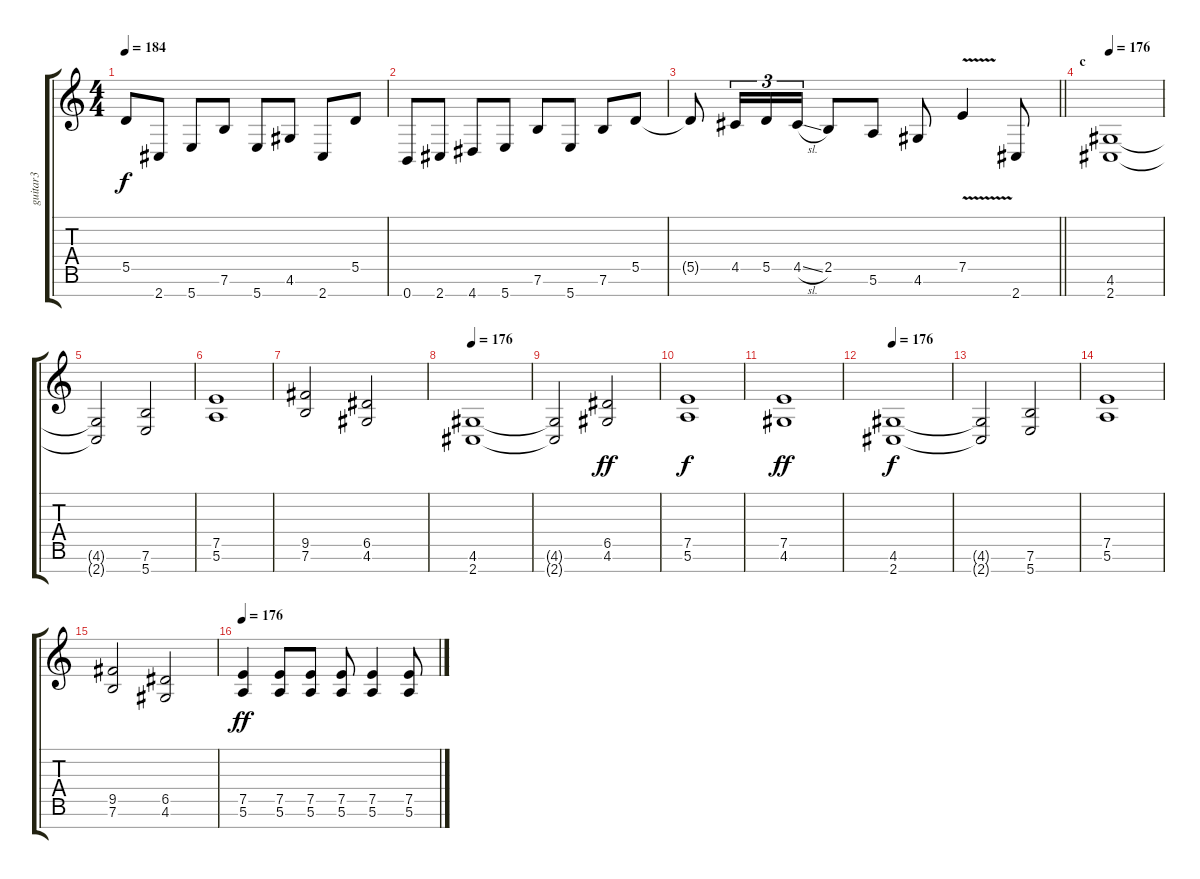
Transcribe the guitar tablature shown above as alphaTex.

\track ("guitar3" "guitar3") {instrument distortionguitar}
\staff {score tabs}
\tuning (E4 B3 G3 D3 A2 E2 B1) {hide}
\ts (4 4)
\tempo 184
\clef g2
\ks c
5.5.8{dy f} 2.7.8 5.7.8 7.6.8 5.7.8 4.6.8 2.7.8 5.5.8 |
0.7.8 2.7.8 4.7.8 5.7.8 7.6.8 5.7.8 7.6.8 5.5.8 |
\barLineRight lightlight
5.5{t}.8 4.5.16{tu (3 2)} 5.5.16{tu (3 2)} 4.5{sl}.16{tu (3 2)} 2.5.8 5.6.8 4.6.8 7.5{v}.4 2.7.8 |
\section ("" "c")
\tempo 176
(4.6 2.7).1{balance 8} |
(4.6{t} 2.7{t}).2 (7.6 5.7).2 |
(7.5 5.6).1 |
(9.5 7.6).2 (6.5 4.6).2 |
\tempo 176
(4.6 2.7).1 |
(4.6{t} 2.7{t}).2 (6.5 4.6).2{dy ff} |
(7.5 5.6).1{dy f} |
(7.5 4.6).1{dy ff} |
\tempo 176
(4.6 2.7).1{dy f} |
(4.6{t} 2.7{t}).2 (7.6 5.7).2 |
(7.5 5.6).1 |
(9.5 7.6).2 (6.5 4.6).2 |
\tempo 176
(7.5 5.6).4{dy ff} (7.5 5.6).8 (7.5 5.6).8 (7.5 5.6).8 (7.5 5.6).4 (7.5 5.6).8
